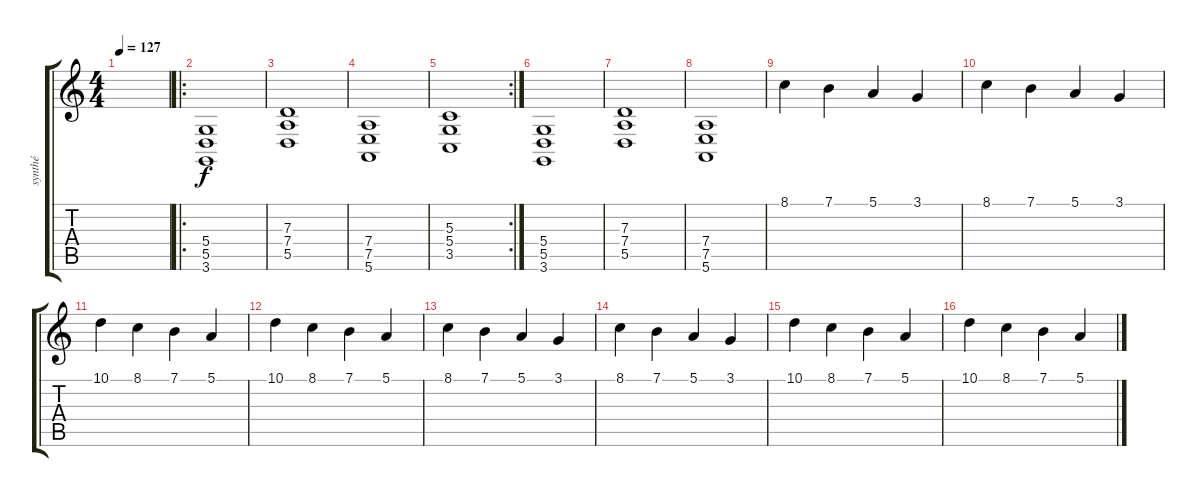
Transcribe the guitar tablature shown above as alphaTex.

\track ("synthé" "synthé") {instrument stringensemble1}
\staff {score tabs}
\tuning (E4 B3 G3 D3 A2 E2) {hide}
\ts (4 4)
\tempo 127
\clef g2
\ks c
|
\ro
(5.4 5.5 3.6).1{volume 15 instrument stringensemble1} |
(7.3 7.4 5.5).1 |
(7.4 7.5 5.6).1 |
\rc 2
(5.3 5.4 3.5).1 |
(5.4 5.5 3.6).1 |
(7.3 7.4 5.5).1 |
(7.4 7.5 5.6).1 |
8.1.4 7.1.4 5.1.4 3.1.4 |
8.1.4 7.1.4 5.1.4 3.1.4 |
10.1.4 8.1.4 7.1.4 5.1.4 |
10.1.4 8.1.4 7.1.4 5.1.4 |
8.1.4 7.1.4 5.1.4 3.1.4 |
8.1.4 7.1.4 5.1.4 3.1.4 |
10.1.4 8.1.4 7.1.4 5.1.4 |
10.1.4 8.1.4 7.1.4 5.1.4
